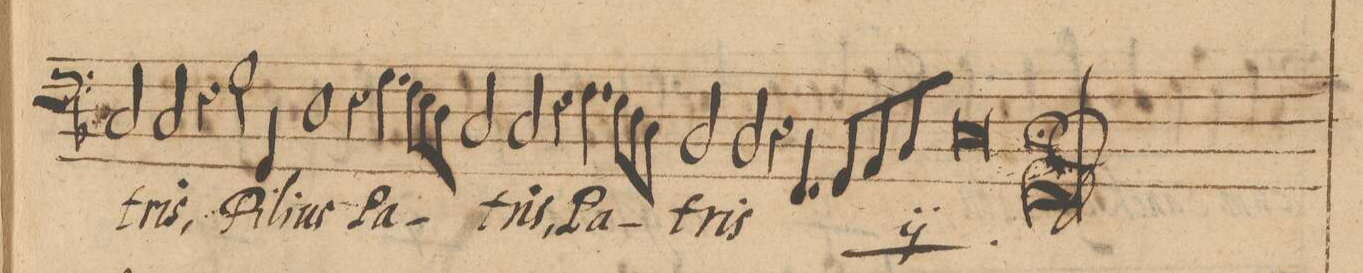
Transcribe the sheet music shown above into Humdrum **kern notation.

**kern	**text
*I"OCTAVAVOX	*
*clefF4	*
*k[b-]	*
*met(C|)	*
*M2/1	*
2C/	.
2C/	-tris,
4r	.
2G\	Fi-
4GG/	-li-
=43-	=43-
1D	-us
4r	.
4.G\	Pa-
8F\L	.
8Eny\	.
8D\J	.
=44-	=44-
2C/	.
2C/	-tris,
4r	.
4.F\	Pa-
8E\L	.
8D\	.
8C\J	.
=45-	=45-
2BB-/	.
2BB-/	-tris
4r	.
*	*ij
4.FF/	Pa-
8GG/L	.
8AA/	.
8BB-/J	.
=46-	=46-
0C	.
=47-	=47-
0FF;	-tris
*custos:C	*
=48-	=48-
*-	*-
